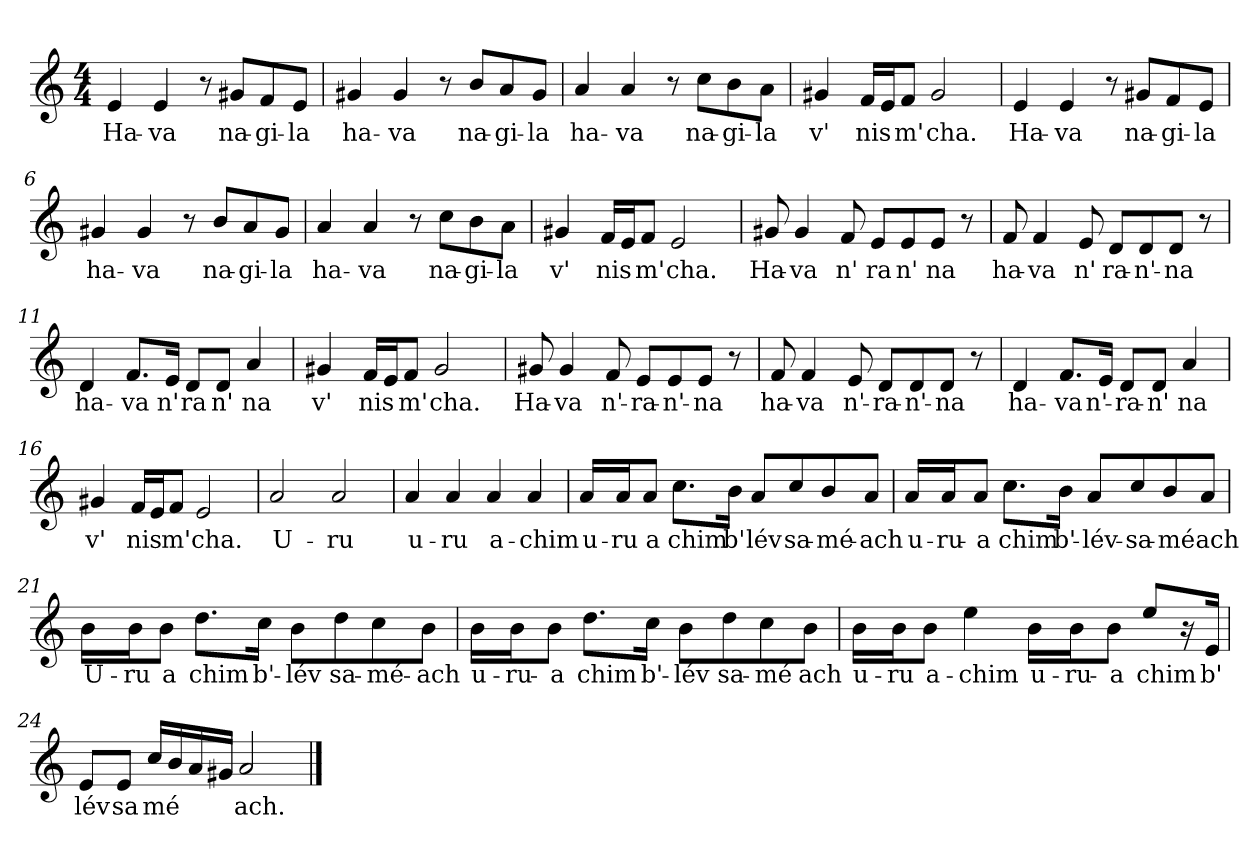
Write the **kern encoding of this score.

**kern	**text
*part1	*part1
*staff1	*staff1
*clefG2	*
*k[]	*
*C:	*
*M4/4	*
=1	=1
!	!LO:LY:b
4e/	Ha-
!	!LO:LY:b
4e/	-va
8r	.
!	!LO:LY:b
8g#X/L	na-
!	!LO:LY:b
8f/	-gi-
!	!LO:LY:b
8e/J	-la
=2	=2
!	!LO:LY:b
4g#X/	ha-
!	!LO:LY:b
4g#/	-va
8r	.
!	!LO:LY:b
8b/L	na-
!	!LO:LY:b
8a/	-gi-
!	!LO:LY:b
8g#/J	-la
=3	=3
!	!LO:LY:b
4a/	ha-
!	!LO:LY:b
4a/	-va
8r	.
!	!LO:LY:b
8cc\L	na-
!	!LO:LY:b
8b\	-gi-
!	!LO:LY:b
8a\J	-la
=4	=4
!	!LO:LY:b
4g#X/	v'
!	!LO:LY:b
16f/LL	nis
16e/J	.
!	!LO:LY:b
8f/J	m'
!	!LO:LY:b
2g#/	cha.
!!LO:LB:g=z
=5	=5
!	!LO:LY:b
4e/	Ha-
!	!LO:LY:b
4e/	-va
8r	.
!	!LO:LY:b
8g#X/L	na-
!	!LO:LY:b
8f/	-gi-
!	!LO:LY:b
8e/J	-la
=6	=6
!	!LO:LY:b
4g#X/	ha-
!	!LO:LY:b
4g#/	-va
8r	.
!	!LO:LY:b
8b/L	na-
!	!LO:LY:b
8a/	-gi-
!	!LO:LY:b
8g#/J	-la
=7	=7
!	!LO:LY:b
4a/	ha-
!	!LO:LY:b
4a/	-va
8r	.
!	!LO:LY:b
8cc\L	na-
!	!LO:LY:b
8b\	-gi-
!	!LO:LY:b
8a\J	-la
=8	=8
!	!LO:LY:b
4g#X/	v'
!	!LO:LY:b
16f/LL	nis
16e/J	.
!	!LO:LY:b
8f/J	m'
!	!LO:LY:b
2e/	cha.
!!LO:LB:g=z
=9	=9
!	!LO:LY:b
8g#X/	Ha-
!	!LO:LY:b
4g#/	-va
!	!LO:LY:b
8f/	n'
!	!LO:LY:b
8e/L	ra
!	!LO:LY:b
8e/	n'
!	!LO:LY:b
8e/J	na
8r	.
=10	=10
!	!LO:LY:b
8f/	ha-
!	!LO:LY:b
4f/	-va
!	!LO:LY:b
8e/	n'
!	!LO:LY:b
8d/L	ra-
!	!LO:LY:b
8d/	-n'-
!	!LO:LY:b
8d/J	-na
8r	.
=11	=11
!	!LO:LY:b
4d/	ha-
!	!LO:LY:b
8.f/L	-va
!	!LO:LY:b
16e/Jk	n'
!	!LO:LY:b
8d/L	ra
!	!LO:LY:b
8d/J	n'
!	!LO:LY:b
4a/	na
=12	=12
!	!LO:LY:b
4g#X/	v'
!	!LO:LY:b
16f/LL	nis
16e/J	.
!	!LO:LY:b
8f/J	m'
!	!LO:LY:b
2g#/	cha.
!!LO:LB:g=z
=13	=13
!	!LO:LY:b
8g#X/	Ha-
!	!LO:LY:b
4g#/	-va
!	!LO:LY:b
8f/	n'-
!	!LO:LY:b
8e/L	-ra-
!	!LO:LY:b
8e/	-n'-
!	!LO:LY:b
8e/J	-na
8r	.
=14	=14
!	!LO:LY:b
8f/	ha-
!	!LO:LY:b
4f/	-va
!	!LO:LY:b
8e/	n'-
!	!LO:LY:b
8d/L	-ra-
!	!LO:LY:b
8d/	-n'-
!	!LO:LY:b
8d/J	-na
8r	.
=15	=15
!	!LO:LY:b
4d/	ha-
!	!LO:LY:b
8.f/L	-va
!	!LO:LY:b
16e/Jk	n'-
!	!LO:LY:b
8d/L	-ra-
!	!LO:LY:b
8d/J	-n'
!	!LO:LY:b
4a/	na
=16	=16
!	!LO:LY:b
4g#X/	v'
!	!LO:LY:b
16f/LL	nis
16e/J	.
!	!LO:LY:b
8f/J	m'
!	!LO:LY:b
2e/	cha.
!!LO:LB:g=z
=17	=17
!	!LO:LY:b
2a/	U-
!	!LO:LY:b
2a/	-ru
=18	=18
!	!LO:LY:b
4a/	u-
!	!LO:LY:b
4a/	-ru
!	!LO:LY:b
4a/	a-
!	!LO:LY:b
4a/	-chim
=19	=19
!	!LO:LY:b
16a/LL	u-
!	!LO:LY:b
16a/J	-ru
!	!LO:LY:b
8a/J	a
!	!LO:LY:b
8.cc\L	chim
!	!LO:LY:b
16b\Jk	b'
!	!LO:LY:b
8a/L	lév
!	!LO:LY:b
8cc/	sa-
!	!LO:LY:b
8b/	-mé-
!	!LO:LY:b
8a/J	-ach
!!LO:LB:g=z
=20	=20
!	!LO:LY:b
16a/LL	u-
!	!LO:LY:b
16a/J	-ru-
!	!LO:LY:b
8a/J	-a
!	!LO:LY:b
8.cc\L	chim
!	!LO:LY:b
16b\Jk	b'-
!	!LO:LY:b
8a/L	-lév-
!	!LO:LY:b
8cc/	-sa-
!	!LO:LY:b
8b/	-mé
!	!LO:LY:b
8a/J	ach
=21	=21
!	!LO:LY:b
16b\LL	U-
!	!LO:LY:b
16b\J	-ru
!	!LO:LY:b
8b\J	a
!	!LO:LY:b
8.dd\L	chim
!	!LO:LY:b
16cc\Jk	b'-
!	!LO:LY:b
8b\L	-lév
!	!LO:LY:b
8dd\	sa-
!	!LO:LY:b
8cc\	-mé-
!	!LO:LY:b
8b\J	-ach
=22	=22
!	!LO:LY:b
16b\LL	u-
!	!LO:LY:b
16b\J	-ru-
!	!LO:LY:b
8b\J	-a
!	!LO:LY:b
8.dd\L	chim
!	!LO:LY:b
16cc\Jk	b'-
!	!LO:LY:b
8b\L	-lév
!	!LO:LY:b
8dd\	sa-
!	!LO:LY:b
8cc\	-mé
!	!LO:LY:b
8b\J	ach
!!LO:LB:g=z
=23	=23
!	!LO:LY:b
16b\LL	u-
!	!LO:LY:b
16b\J	-ru
!	!LO:LY:b
8b\J	a-
!	!LO:LY:b
4ee\	-chim
!	!LO:LY:b
16b\LL	u-
!	!LO:LY:b
16b\J	-ru-
!	!LO:LY:b
8b\J	-a
!	!LO:LY:b
8ee/L	chim
16r	.
!	!LO:LY:b
16e/Jk	b'
=24	=24
!	!LO:LY:b
8e/L	lév
!	!LO:LY:b
8e/J	sa
!	!LO:LY:b
16cc/LL	mé
16b/	.
16a/	.
16g#X/JJ	.
!	!LO:LY:b
2a/	ach.
==	==
*-	*-
